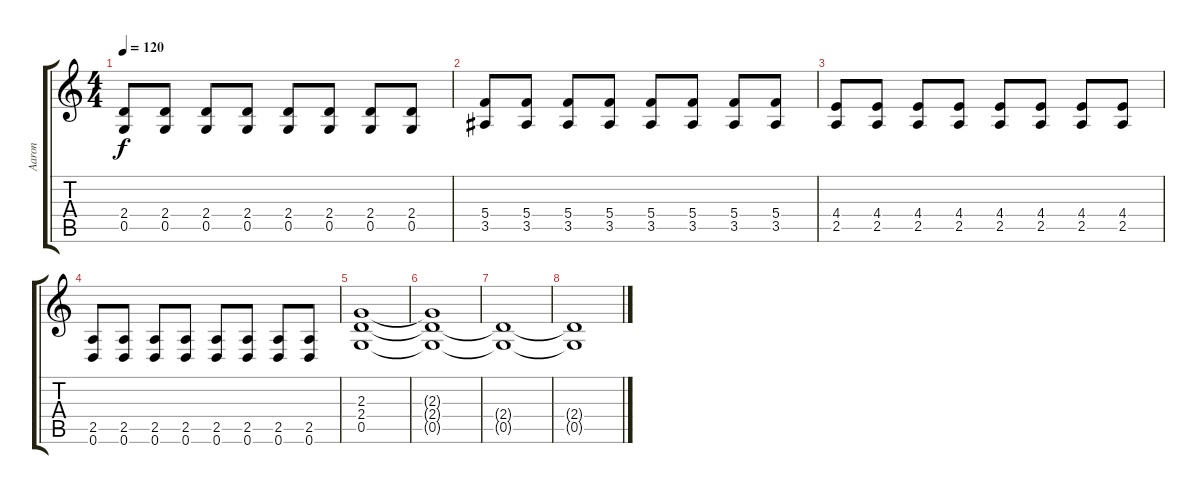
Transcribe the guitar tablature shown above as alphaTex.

\track ("Aaron" "Aaron") {instrument distortionguitar}
\staff {score tabs}
\tuning (D4 A3 F3 C3 G2 D2) {hide}
\ts (4 4)
\tempo 120
\clef g2
\ks c
(2.4 0.5).8{dy f} (2.4 0.5).8 (2.4 0.5).8 (2.4 0.5).8 (2.4 0.5).8 (2.4 0.5).8 (2.4 0.5).8 (2.4 0.5).8 |
(5.4 3.5).8 (5.4 3.5).8 (5.4 3.5).8 (5.4 3.5).8 (5.4 3.5).8 (5.4 3.5).8 (5.4 3.5).8 (5.4 3.5).8 |
(4.4 2.5).8 (4.4 2.5).8 (4.4 2.5).8 (4.4 2.5).8 (4.4 2.5).8 (4.4 2.5).8 (4.4 2.5).8 (4.4 2.5).8 |
(2.5 0.6).8 (2.5 0.6).8 (2.5 0.6).8 (2.5 0.6).8 (2.5 0.6).8 (2.5 0.6).8 (2.5 0.6).8 (2.5 0.6).8 |
(2.3 2.4 0.5).1 |
(2.3{t} 2.4{t} 0.5{t}).1 |
(2.4{t} 0.5{t}).1 |
(2.4{t} 0.5{t}).1
